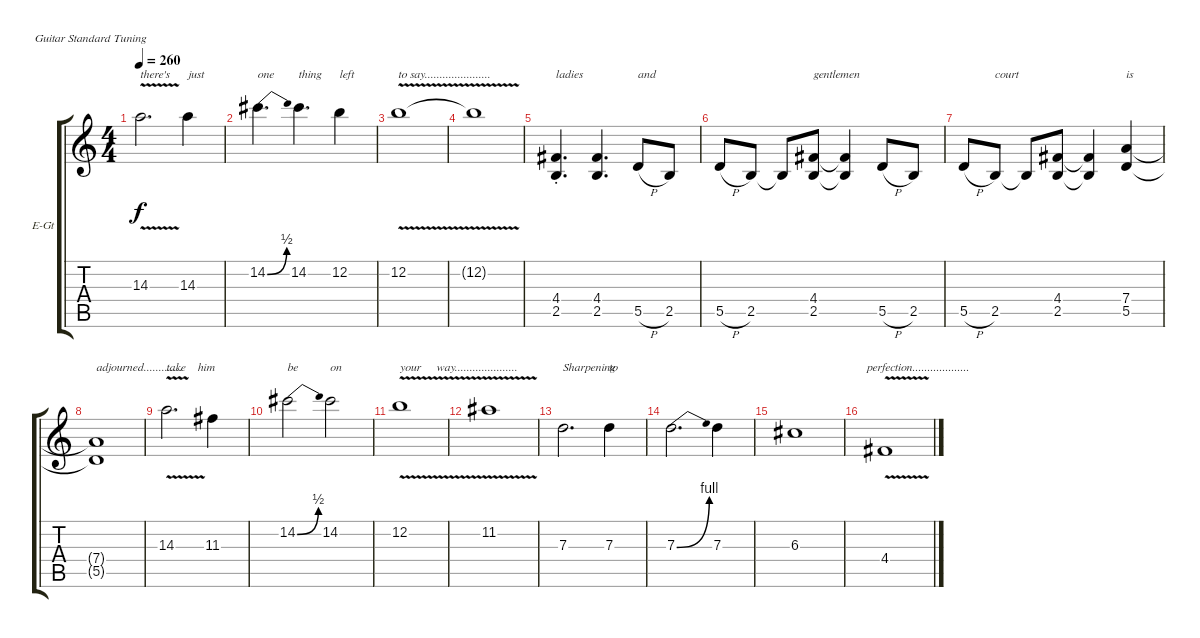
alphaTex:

\defaultSystemsLayout 4
\bracketExtendMode groupsimilarinstruments
\firstSystemTrackNameOrientation horizontal
\otherSystemsTrackNameOrientation horizontal
\track ("Wolf Hoffmann" "E-Gt") {instrument distortionguitar}
\staff {score tabs}
\tuning (E4 B3 G3 D3 A2 E2)
\ts (4 4)
\tempo 260
\clef g2
\ks c
14.3{v}.2{d txt "there's" dy f} 14.3.4{txt "just"} |
14.2{be (bend 0 0 60 2)}.4{d txt "one"} 14.2.4{d txt "thing"} 12.2.4{txt "left"} |
12.2{v}.1{txt "to say......................"} |
12.2{v t}.1 |
(4.4{st} 2.5{st}).4{d txt "ladies"} (4.4 2.5).4{d} 5.5{h}.8{txt "and"} 2.5.8 |
5.5{h}.8 2.5.8 2.5{t}.8 (4.4 2.5).8{txt "gentlemen"} (4.4{t} 2.5{t}).4 5.5{h}.8 2.5.8 |
5.5{h}.8 2.5.8{txt "court"} 2.5{t}.8 (4.4 2.5).8 (4.4{t} 2.5{t}).4 (7.4 5.5).4{txt "is"} |
(7.4{t} 5.5{t}).1{txt "adjourned............."} |
14.3{v}.2{d txt "take    him"} 11.3.4 |
14.2{be (bend 0 0 60 2)}.2{txt "be"} 14.2.2{txt "on"} |
12.2{v}.1{txt "your     way....................."} |
11.2{v}.1 |
7.3.2{d txt "Sharpening"} 7.3.4{txt "to"} |
7.3{be (bend 0 0 33.6 4)}.2{d} 7.3.4 |
6.3.1{txt "                        perfection..................."} |
4.4{v}.1
